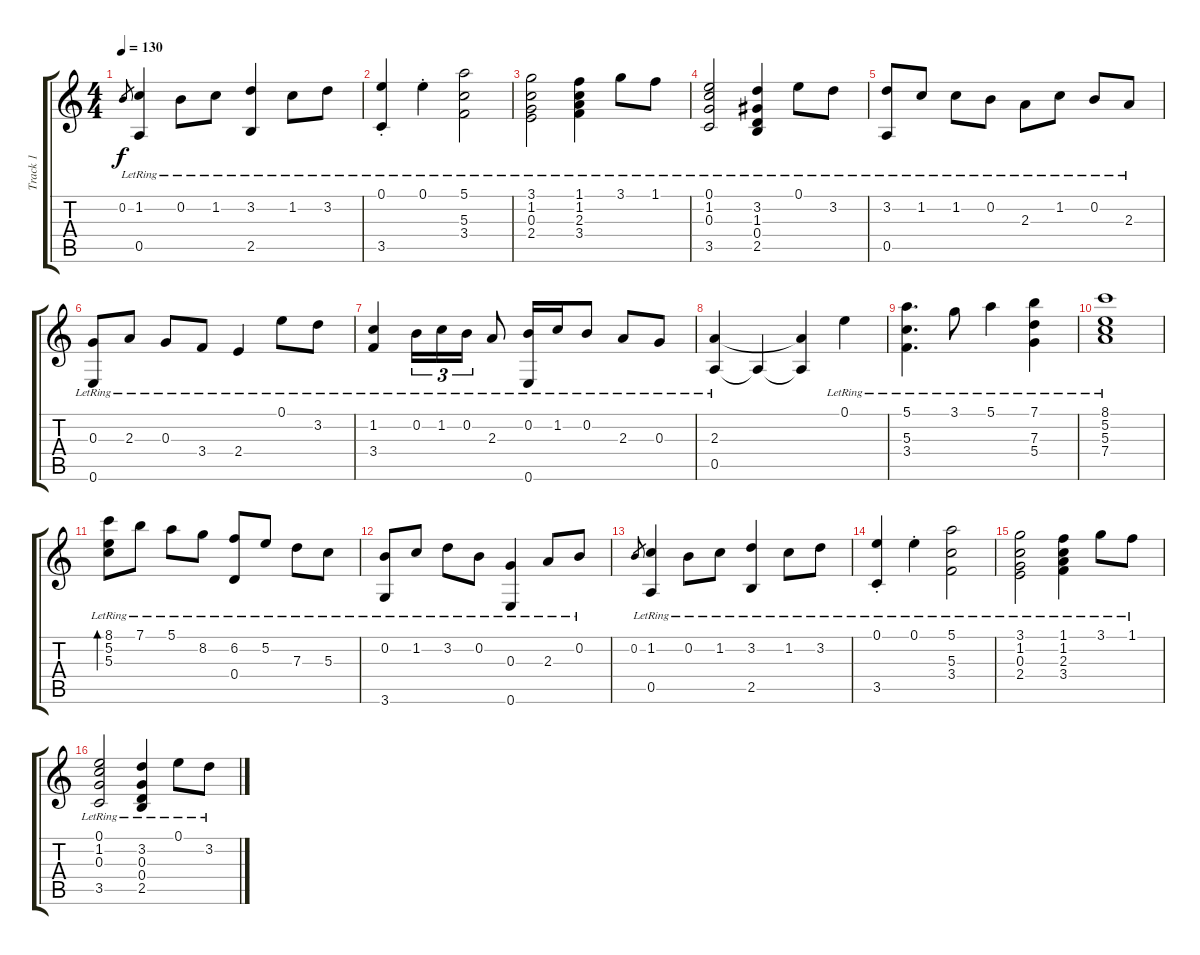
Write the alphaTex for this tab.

\track ("Track 1" "Track 1") {instrument acousticguitarsteel}
\staff {score tabs}
\tuning (E4 B3 G3 D3 A2 E2) {hide}
\ts (4 4)
\tempo 130
\clef g2
\ks c
0.2.8{gr dy f} (1.2{lr} 0.5{lr}).4 0.2{lr}.8 1.2{lr}.8 (3.2{lr} 2.5{lr}).4 1.2{lr}.8 3.2{lr}.8 |
(0.1{st lr} 3.5{lr}).4 0.1{st lr}.4 (5.1{lr} 5.3{lr} 3.4{lr}).2 |
(3.1{lr} 1.2{lr} 0.3{lr} 2.4{lr}).2 (1.1{lr} 1.2{lr} 2.3{lr} 3.4{lr}).4 3.1{lr}.8 1.1{lr}.8 |
(0.1{lr} 1.2{lr} 0.3{lr} 3.5{lr}).2 (3.2{lr} 1.3{lr} 0.4{lr} 2.5{lr}).4 0.1{lr}.8 3.2{lr}.8 |
(3.2{lr} 0.5{lr}).8 1.2{lr}.8 1.2{lr}.8 0.2{lr}.8 2.3{lr}.8 1.2{lr}.8 0.2{lr}.8 2.3{lr}.8 |
(0.3{lr} 0.6{lr}).8 2.3{lr}.8 0.3{lr}.8 3.4{lr}.8 2.4{lr}.4 0.1{lr}.8 3.2{lr}.8 |
(1.2{lr} 3.4{lr}).4 0.2{lr}.16{tu (3 2)} 1.2{lr}.16{tu (3 2)} 0.2{lr}.16{tu (3 2)} 2.3{lr}.8 (0.2{lr} 0.6{lr}).16 1.2{lr}.16 0.2{lr}.8 2.3{lr}.8 0.3{lr}.8 |
(2.3{lr} 0.5{lr}).4 0.5{t}.4 (2.3{t} 0.5{t}).4 0.1{lr}.4 |
(5.1{lr} 5.3{lr} 3.4{lr}).4{d} 3.1{lr}.8 5.1{lr}.4 (7.1{lr} 7.3{lr} 5.4{lr}).4 |
(8.1{lr} 5.2{lr} 5.3{lr} 7.4{lr}).1 |
(8.1{lr} 5.2{lr} 5.3{lr}).8{bd 480} 7.1{lr}.8 5.1{lr}.8 8.2{lr}.8 (6.2{lr} 0.4{lr}).8 5.2{lr}.8 7.3{lr}.8 5.3{lr}.8 |
(0.2{lr} 3.6{lr}).8 1.2{lr}.8 3.2{lr}.8 0.2{lr}.8 (0.3{lr} 0.6{lr}).4 2.3{lr}.8 0.2{lr}.8 |
0.2.8{gr} (1.2{lr} 0.5{lr}).4 0.2{lr}.8 1.2{lr}.8 (3.2{lr} 2.5{lr}).4 1.2{lr}.8 3.2{lr}.8 |
(0.1{st lr} 3.5{lr}).4 0.1{st lr}.4 (5.1{lr} 5.3{lr} 3.4{lr}).2 |
(3.1{lr} 1.2{lr} 0.3{lr} 2.4{lr}).2 (1.1{lr} 1.2{lr} 2.3{lr} 3.4{lr}).4 3.1{lr}.8 1.1{lr}.8 |
(0.1{lr} 1.2{lr} 0.3{lr} 3.5{lr}).2 (3.2{lr} 0.3{lr} 0.4{lr} 2.5{lr}).4 0.1{lr}.8 3.2{lr}.8
